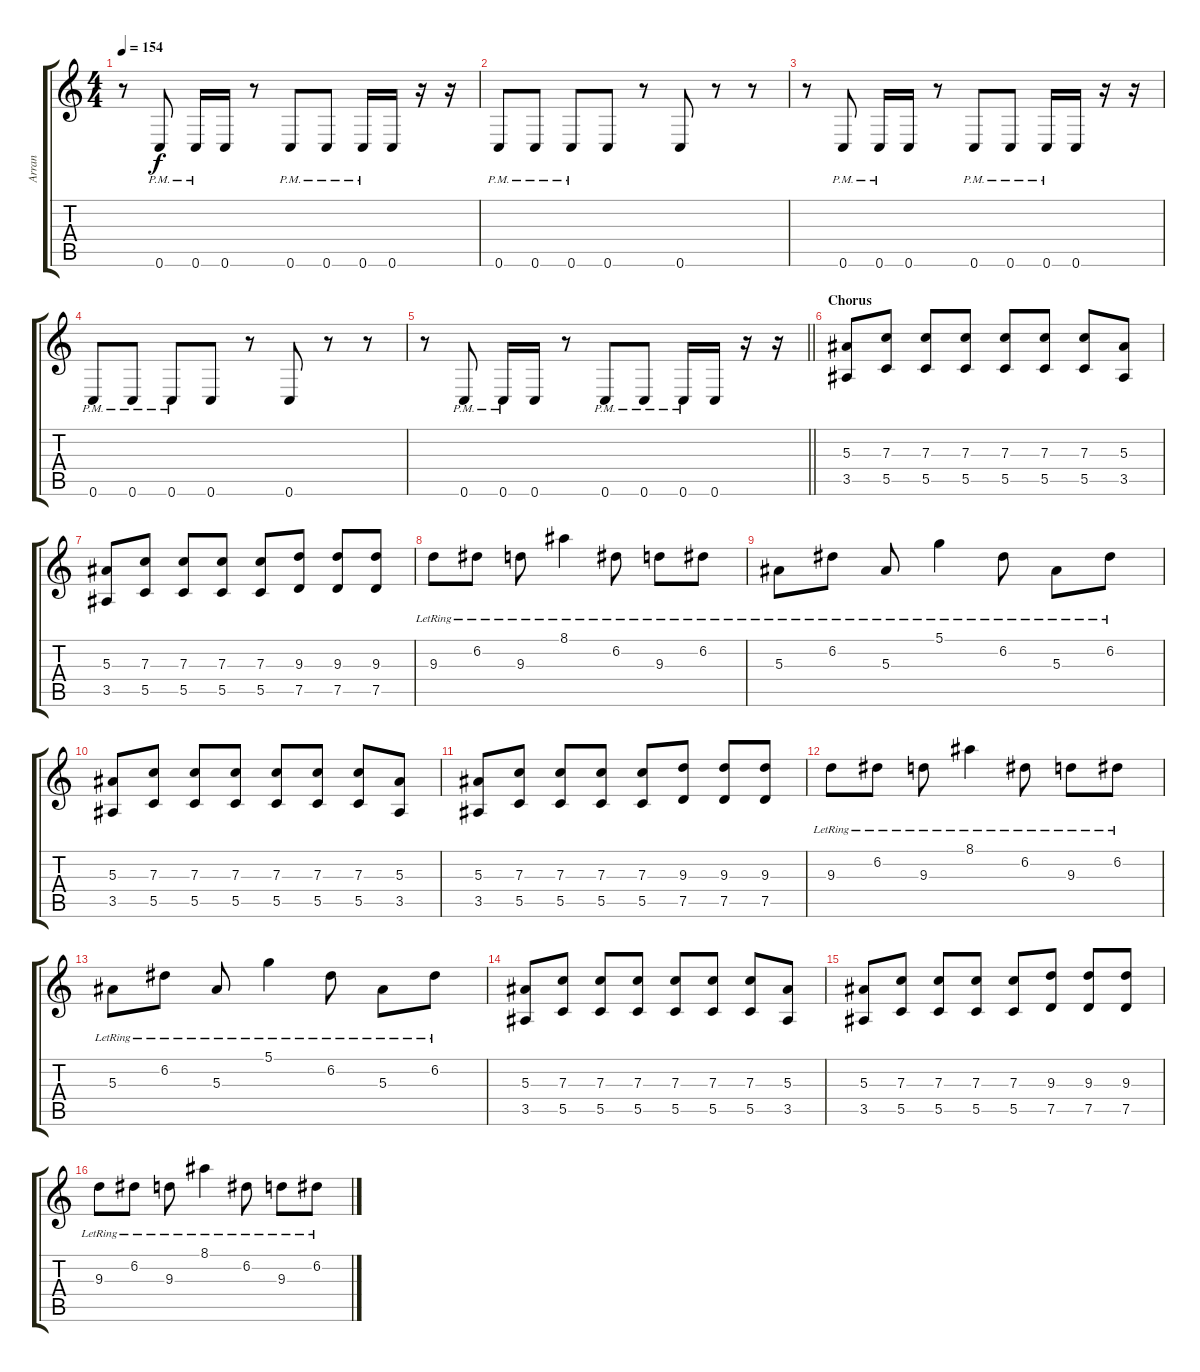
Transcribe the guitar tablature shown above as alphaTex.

\track ("Arran" "Arran") {instrument distortionguitar}
\staff {score tabs}
\tuning (D4 A3 F3 C3 G2 C2) {hide}
\ts (4 4)
\tempo 154
\clef g2
\ks c
r.8{dy f} 0.6{pm}.8 0.6{pm}.16 0.6.16 r.8 0.6{pm}.8 0.6{pm}.8 0.6{pm}.16 0.6.16 r.16 r.16 |
0.6{pm}.8 0.6{pm}.8 0.6{pm}.8 0.6.8 r.8 0.6.8 r.8 r.8 |
r.8 0.6{pm}.8 0.6{pm}.16 0.6.16 r.8 0.6{pm}.8 0.6{pm}.8 0.6{pm}.16 0.6.16 r.16 r.16 |
0.6{pm}.8 0.6{pm}.8 0.6{pm}.8 0.6.8 r.8 0.6.8 r.8 r.8 |
\barLineRight lightlight
r.8 0.6{pm}.8 0.6{pm}.16 0.6.16 r.8 0.6{pm}.8 0.6{pm}.8 0.6{pm}.16 0.6.16 r.16 r.16 |
\section ("" "Chorus")
(5.3 3.5).8 (7.3 5.5).8 (7.3 5.5).8 (7.3 5.5).8 (7.3 5.5).8 (7.3 5.5).8 (7.3 5.5).8 (5.3 3.5).8 |
(5.3 3.5).8 (7.3 5.5).8 (7.3 5.5).8 (7.3 5.5).8 (7.3 5.5).8 (9.3 7.5).8 (9.3 7.5).8 (9.3 7.5).8 |
9.3{lr}.8 6.2{lr}.8 9.3{lr}.8 8.1{lr}.4 6.2{lr}.8 9.3{lr}.8 6.2{lr}.8 |
5.3{lr}.8 6.2{lr}.8 5.3{lr}.8 5.1{lr}.4 6.2{lr}.8 5.3{lr}.8 6.2{lr}.8 |
(5.3 3.5).8 (7.3 5.5).8 (7.3 5.5).8 (7.3 5.5).8 (7.3 5.5).8 (7.3 5.5).8 (7.3 5.5).8 (5.3 3.5).8 |
(5.3 3.5).8 (7.3 5.5).8 (7.3 5.5).8 (7.3 5.5).8 (7.3 5.5).8 (9.3 7.5).8 (9.3 7.5).8 (9.3 7.5).8 |
9.3{lr}.8 6.2{lr}.8 9.3{lr}.8 8.1{lr}.4 6.2{lr}.8 9.3{lr}.8 6.2{lr}.8 |
5.3{lr}.8 6.2{lr}.8 5.3{lr}.8 5.1{lr}.4 6.2{lr}.8 5.3{lr}.8 6.2{lr}.8 |
(5.3 3.5).8 (7.3 5.5).8 (7.3 5.5).8 (7.3 5.5).8 (7.3 5.5).8 (7.3 5.5).8 (7.3 5.5).8 (5.3 3.5).8 |
(5.3 3.5).8 (7.3 5.5).8 (7.3 5.5).8 (7.3 5.5).8 (7.3 5.5).8 (9.3 7.5).8 (9.3 7.5).8 (9.3 7.5).8 |
9.3{lr}.8 6.2{lr}.8 9.3{lr}.8 8.1{lr}.4 6.2{lr}.8 9.3{lr}.8 6.2{lr}.8
